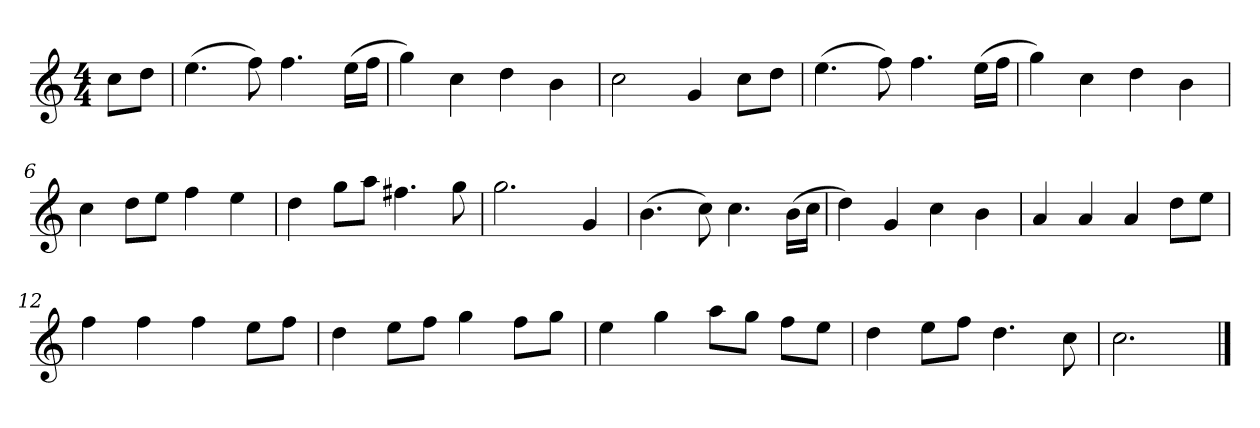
**kern
*part1
*staff1
*k[]
*M4/4
*MM120
=
8ccL
8ddJ
=1
(4.ee
8ff)
4.ff
(16eeLL
16ffJJ
=2
4gg)
4cc
4dd
4b
=3
2cc
4g
8ccL
8ddJ
=4
(4.ee
8ff)
4.ff
(16eeLL
16ffJJ
=5
4gg)
4cc
4dd
4b
=6
4cc
8ddL
8eeJ
4ff
4ee
=7
4dd
8ggL
8aaJ
4.ff#X
8gg
=8
2.gg
4g
=9
(4.b
8cc)
4.cc
(16bLL
16ccJJ
=10
4dd)
4g
4cc
4b
=11
4a
4a
4a
8ddL
8eeJ
=12
4ff
4ff
4ff
8eeL
8ffJ
=13
4dd
8eeL
8ffJ
4gg
8ffL
8ggJ
=14
4ee
4gg
8aaL
8ggJ
8ffL
8eeJ
=15
4dd
8eeL
8ffJ
4.dd
8cc
=16
2.cc
==
*-
